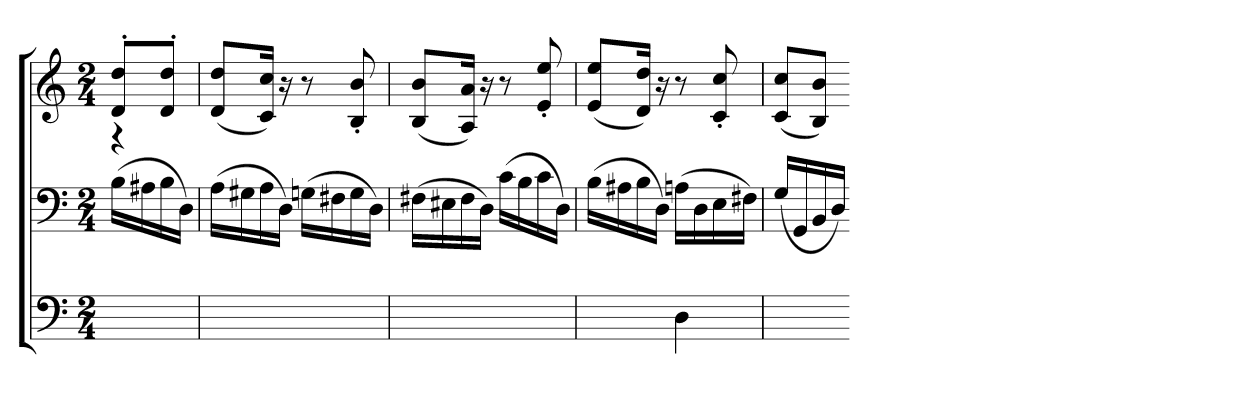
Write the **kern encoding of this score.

**kern	**kern	**kern
*part3	*part2	*part1
*staff3	*staff2	*staff1
*	*clefF4	*clefG2
*M2/4	*M2/4	*M2/4
=	=	=
*	*	*^
4ryy	(16BLL	8d' 8dd'L	4r
.	16A#X	.	.
.	16B	8d' 8dd'J	.
.	16DJJ)	.	.
*	*	*v	*v
=	=	=
2ryy	(16ALL	(8d 8ddL
.	16G#X	.
.	16A	16c 16ccJk)
.	16DJJ)	16r
.	(16GnLL	8r
.	16F#X	.
.	16G	8B' 8b'
.	16DJJ)	.
=	=	=
2ryy	(16F#XLL	(8B 8bL
.	16E#X	.
.	16F#	16A 16aJk)
.	16DJJ)	16r
.	(16cLL	8r
.	16B	.
.	16c	8e' 8ee'
.	16DJJ)	.
=	=	=
4ryy	(16BLL	(8e 8eeL
.	16A#X	.
.	16B	16d 16ddJk)
.	16DJJ)	16r
4D	(16AnLL	8r
.	16D	.
.	16E	8c' 8cc'
.	16F#XJJ)	.
=	=	=
4ryy	(16GLL	(8c 8ccL
.	16GG	.
.	16BB	8B 8bJ)
.	16DJJ)	.
=-	=-	=-
*-	*-	*-
